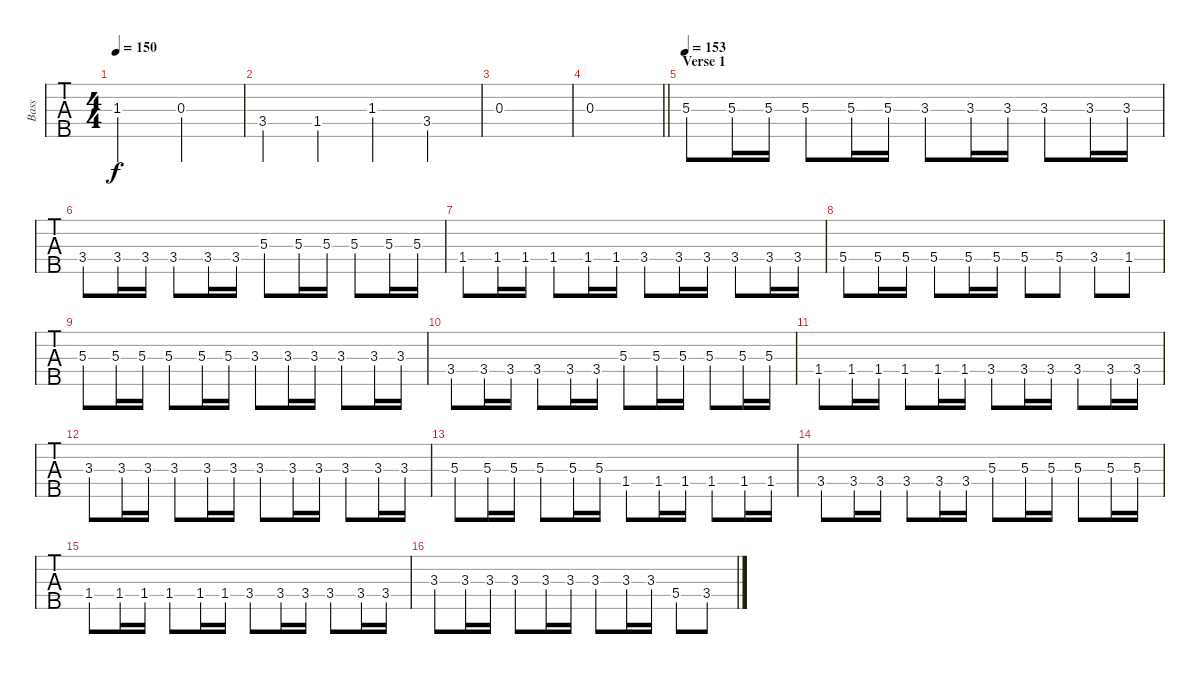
\track ("Bass" "Bass") {instrument electricbassfinger}
\staff {tabs}
\tuning (Gb2 Db2 Ab1 Eb1 Bb0) {hide}
\ts (4 4)
\tempo 150
\clef f4
\ks c
1.3.2{dy f} 0.3.2 |
3.4.4 1.4.4 1.3.4 3.4.4 |
0.3.1 |
\barLineRight lightlight
0.3.1 |
\section ("" "Verse 1")
\tempo 153
5.3.8 5.3.16 5.3.16 5.3.8 5.3.16 5.3.16 3.3.8 3.3.16 3.3.16 3.3.8 3.3.16 3.3.16 |
3.4.8 3.4.16 3.4.16 3.4.8 3.4.16 3.4.16 5.3.8 5.3.16 5.3.16 5.3.8 5.3.16 5.3.16 |
1.4.8 1.4.16 1.4.16 1.4.8 1.4.16 1.4.16 3.4.8 3.4.16 3.4.16 3.4.8 3.4.16 3.4.16 |
5.4.8 5.4.16 5.4.16 5.4.8 5.4.16 5.4.16 5.4.8 5.4.8 3.4.8 1.4.8 |
5.3.8 5.3.16 5.3.16 5.3.8 5.3.16 5.3.16 3.3.8 3.3.16 3.3.16 3.3.8 3.3.16 3.3.16 |
3.4.8 3.4.16 3.4.16 3.4.8 3.4.16 3.4.16 5.3.8 5.3.16 5.3.16 5.3.8 5.3.16 5.3.16 |
1.4.8 1.4.16 1.4.16 1.4.8 1.4.16 1.4.16 3.4.8 3.4.16 3.4.16 3.4.8 3.4.16 3.4.16 |
3.3.8 3.3.16 3.3.16 3.3.8 3.3.16 3.3.16 3.3.8 3.3.16 3.3.16 3.3.8 3.3.16 3.3.16 |
5.3.8 5.3.16 5.3.16 5.3.8 5.3.16 5.3.16 1.4.8 1.4.16 1.4.16 1.4.8 1.4.16 1.4.16 |
3.4.8 3.4.16 3.4.16 3.4.8 3.4.16 3.4.16 5.3.8 5.3.16 5.3.16 5.3.8 5.3.16 5.3.16 |
1.4.8 1.4.16 1.4.16 1.4.8 1.4.16 1.4.16 3.4.8 3.4.16 3.4.16 3.4.8 3.4.16 3.4.16 |
3.3.8 3.3.16 3.3.16 3.3.8 3.3.16 3.3.16 3.3.8 3.3.16 3.3.16 5.4.8 3.4.8
